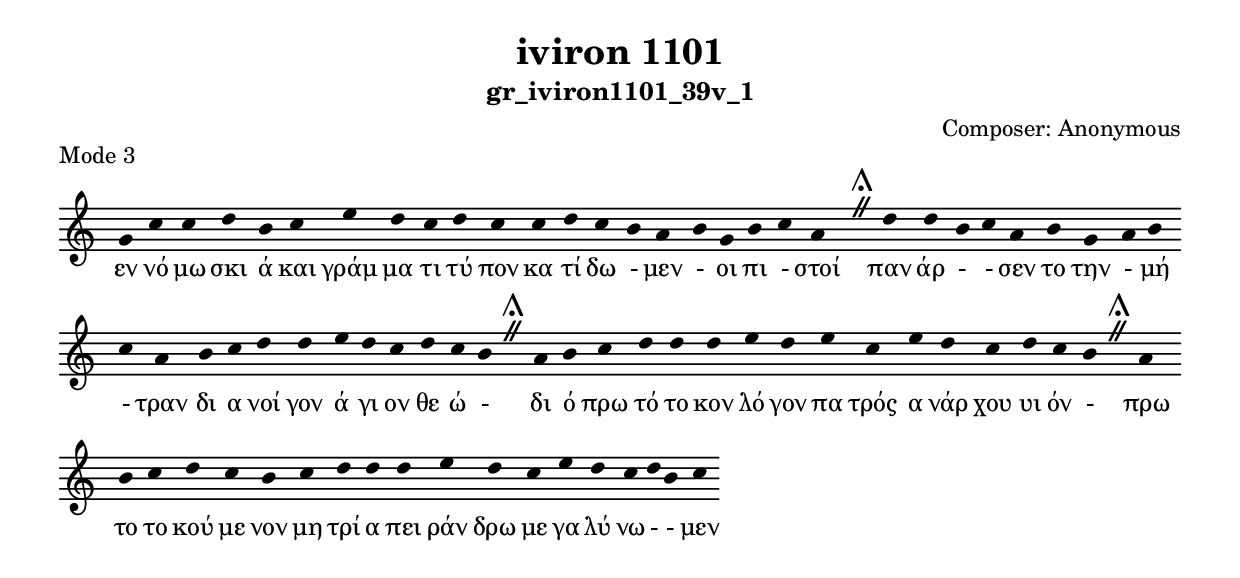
\include "gregorian.ly"

	\header {
 	  title = "iviron 1101"
	  subtitle = "gr_iviron1101_39v_1"
	  composer = "Composer: Αnonymous"
	  piece = "Mode 3"
	}

	chant = {
	  g'4 c''4 c''4 d''4 b'4 c''4 e''4 d''4 c''4 d''4 c''4 c''4 d''4 c''4 b'4 a'4 b'4 g'4 b'4 c''4 a'4 \divisioMaior
 d''4 d''4 b'4 c''4 a'4 b'4 g'4 a'4 b'4 c''4 a'4 b'4 c''4 d''4 d''4 e''4 d''4 c''4 d''4 c''4 b'4 \divisioMaior
 a'4 b'4 c''4 d''4 d''4 d''4 e''4 d''4 e''4 c''4 e''4 d''4 c''4 d''4 c''4 b'4 \divisioMaior
 a'4 b'4 c''4 d''4 c''4 b'4 c''4 d''4 d''4 d''4 e''4 d''4 c''4 e''4 d''4 c''4 d''4 b'4 c''4\finalis
	}

	verba = \lyricmode {εν νό μω σκι ά και γράμ μα τι τύ πον κα τί δω - μεν - οι πι - στοί 
παν άρ -  - σεν το την - μή - τραν δι α νοί γον ά γι ον θε ώ - 
δι ό πρω τό το κον λό γον πα τρός α νάρ χου υι όν - 
πρω το το κού με νον μη τρί α πει ράν δρω με γα λύ νω -  - μεν 
	}


	\score {
	  \new Staff <<
	  \new Voice = "melody" \chant
	  \new Lyrics = "one" \lyricsto melody \verba
	  >>
	  \layout {
	    \context {
	      \Staff
	      \remove "Time_signature_engraver"
	      \remove "Bar_engraver"
	    }
	    \context {
	      \Voice
	      \remove "Stem_engraver"
	    }
	  }
	}